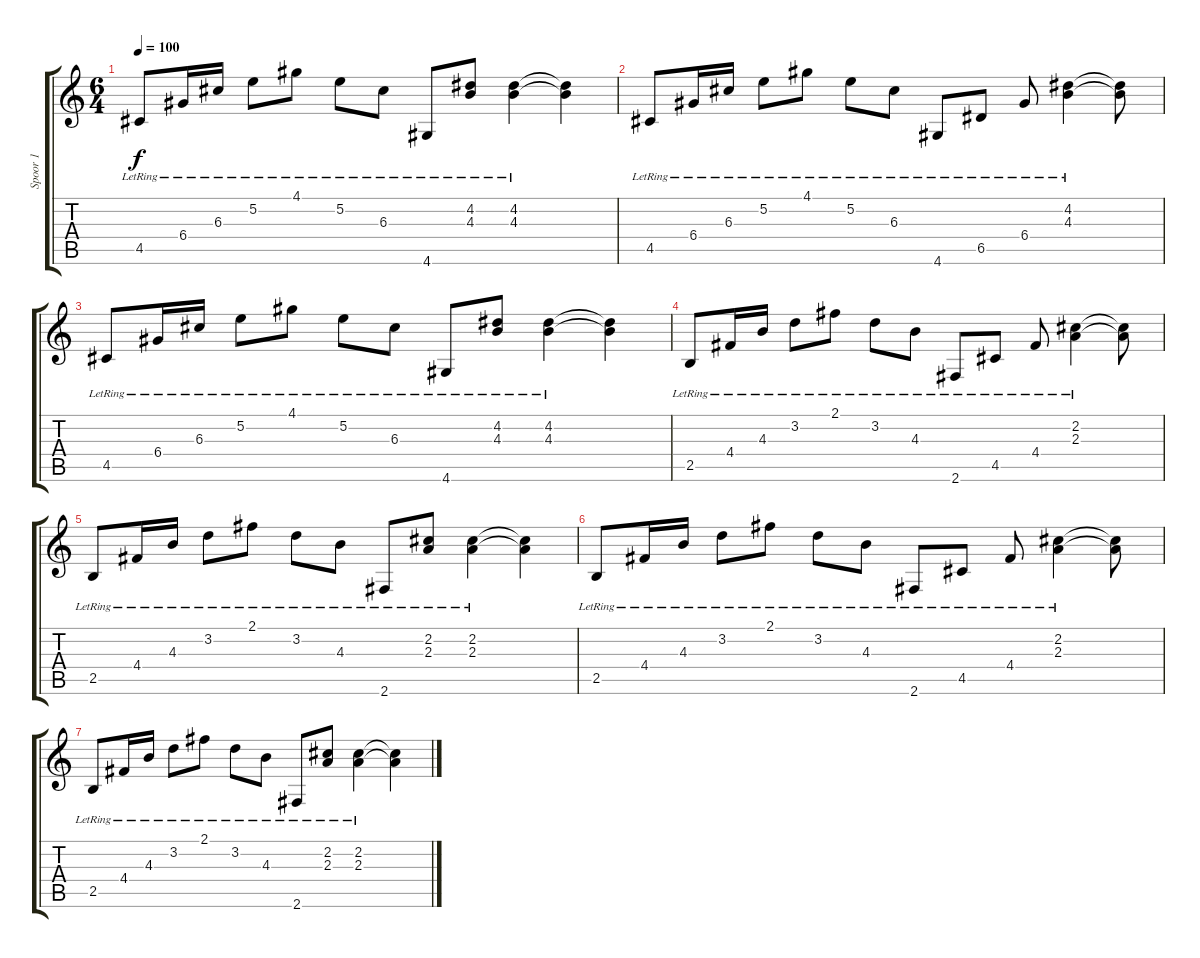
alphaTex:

\track ("Spoor 1" "Spoor 1") {instrument acousticguitarsteel}
\staff {score tabs}
\tuning (E4 B3 G3 D3 A2 E2) {hide}
\ts (6 4)
\tempo 100
\clef g2
\ks c
4.5{lr}.8{dy f} 6.4{lr}.16 6.3{lr}.16 5.2{lr}.8 4.1{lr}.8 5.2{lr}.8 6.3{lr}.8 4.6{lr}.8 (4.2{lr} 4.3{lr}).8 (4.2{lr} 4.3{lr}).4 (4.2{t} 4.3{t}).4 |
4.5{lr}.8 6.4{lr}.16 6.3{lr}.16 5.2{lr}.8 4.1{lr}.8 5.2{lr}.8 6.3{lr}.8 4.6{lr}.8 6.5{lr}.8 6.4{lr}.8 (4.2{lr} 4.3{lr}).4 (4.2{t} 4.3{t}).8 |
4.5{lr}.8 6.4{lr}.16 6.3{lr}.16 5.2{lr}.8 4.1{lr}.8 5.2{lr}.8 6.3{lr}.8 4.6{lr}.8 (4.2{lr} 4.3{lr}).8 (4.2{lr} 4.3{lr}).4 (4.2{t} 4.3{t}).4 |
2.5{lr}.8{volume 0} 4.4{lr}.16 4.3{lr}.16 3.2{lr}.8 2.1{lr}.8 3.2{lr}.8 4.3{lr}.8 2.6{lr}.8 4.5{lr}.8 4.4{lr}.8 (2.2{lr} 2.3{lr}).4 (2.2{t} 2.3{t}).8 |
2.5{lr}.8 4.4{lr}.16 4.3{lr}.16 3.2{lr}.8 2.1{lr}.8 3.2{lr}.8 4.3{lr}.8 2.6{lr}.8 (2.2{lr} 2.3{lr}).8 (2.2{lr} 2.3{lr}).4 (2.2{t} 2.3{t}).4 |
2.5{lr}.8 4.4{lr}.16 4.3{lr}.16 3.2{lr}.8 2.1{lr}.8 3.2{lr}.8 4.3{lr}.8 2.6{lr}.8 4.5{lr}.8 4.4{lr}.8 (2.2{lr} 2.3{lr}).4 (2.2{t} 2.3{t}).8 |
2.5{lr}.8 4.4{lr}.16 4.3{lr}.16 3.2{lr}.8 2.1{lr}.8 3.2{lr}.8 4.3{lr}.8 2.6{lr}.8 (2.2{lr} 2.3{lr}).8 (2.2{lr} 2.3{lr}).4 (2.2{t} 2.3{t}).4
